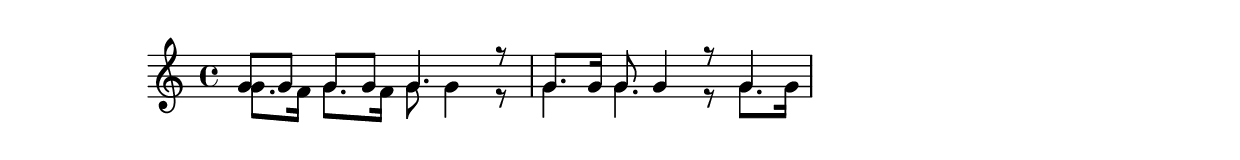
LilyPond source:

\version "2.1.30"
\header {
    
    texidoc = "If NoteCollision has merge-differently-dotted = ##t note
heads that have differing dot counts may be merged anyway.  Dots
should not disappear when merging similar note heads."
    
}

\paper { raggedright= ##t }
	
\score {
    \context Staff \notes\relative c'' <<
	{
	    g8[ g8]
	    \override Staff.NoteCollision  #'merge-differently-dotted = ##t
	    g8[ g8]
	    g4. r8 g8. g16
	    g8 g4 r8 g4
	}
	\\
	{
	    g8.[ f16]
	    g8.[ f16]
	    g8 g4 r8 g4
	    g4. r8 g8. g16
	}
    >>
}

